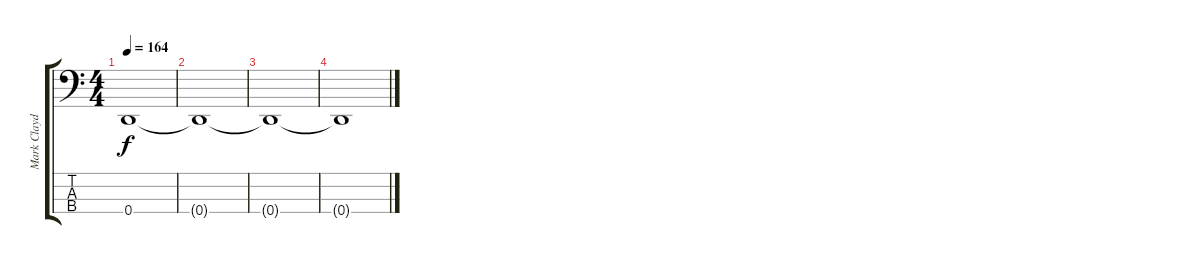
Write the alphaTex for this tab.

\track ("Mark Clayden" "Mark Clayd") {instrument electricbassfinger}
\staff {score tabs}
\tuning (G2 D2 G1 D1) {hide}
\ts (4 4)
\tempo 164
\clef f4
\ks c
0.4.1{dy f} |
0.4{t}.1 |
0.4{t}.1 |
0.4{t}.1
